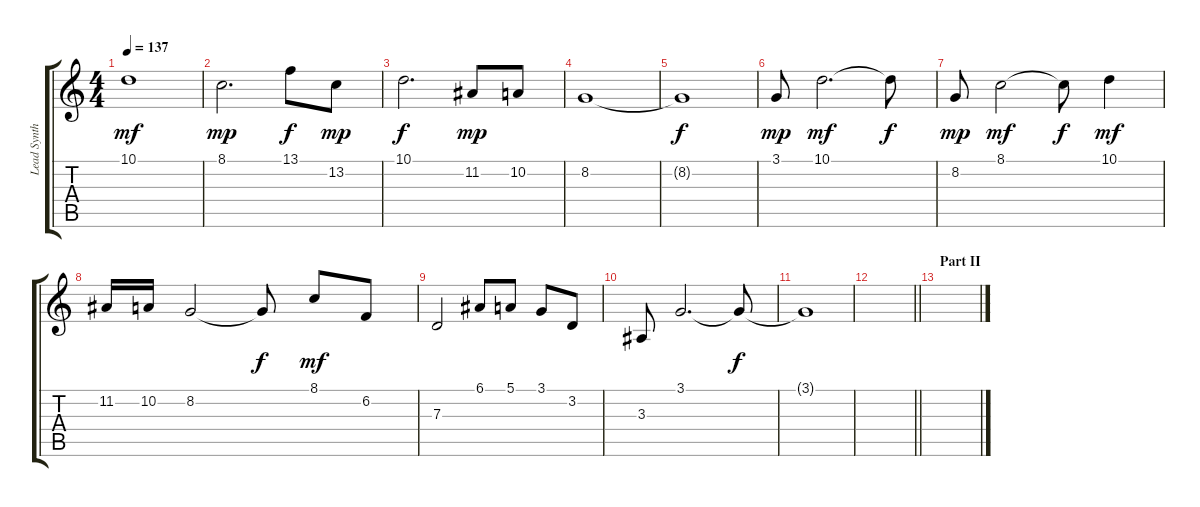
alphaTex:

\track ("Lead Synth" "Lead Synth") {instrument drawbarorgan}
\staff {score tabs}
\tuning (E4 B3 G3 D3 A2 E2) {hide}
\ts (4 4)
\tempo 137
\clef g2
\ks c
10.1.1{dy mf} |
8.1.2{d dy mp} 13.1.8{dy f} 13.2.8{dy mp} |
10.1.2{d dy f} 11.2.8{dy mp} 10.2.8 |
8.2.1 |
8.2{t}.1{dy f} |
3.1.8{dy mp} 10.1.2{d dy mf} 10.1{t}.8{dy f} |
8.2.8{dy mp} 8.1.2{dy mf} 8.1{t}.8{dy f} 10.1.4{dy mf} |
11.2.16 10.2.16 8.2.2 8.2{t}.8{dy f} 8.1.8{dy mf} 6.2.8 |
7.3.2 6.1.8 5.1.8 3.1.8 3.2.8 |
3.3.8 3.1.2{d} 3.1{t}.8{dy f} |
3.1{t}.1 |
\barLineRight lightlight
|
\section ("" "Part II")
